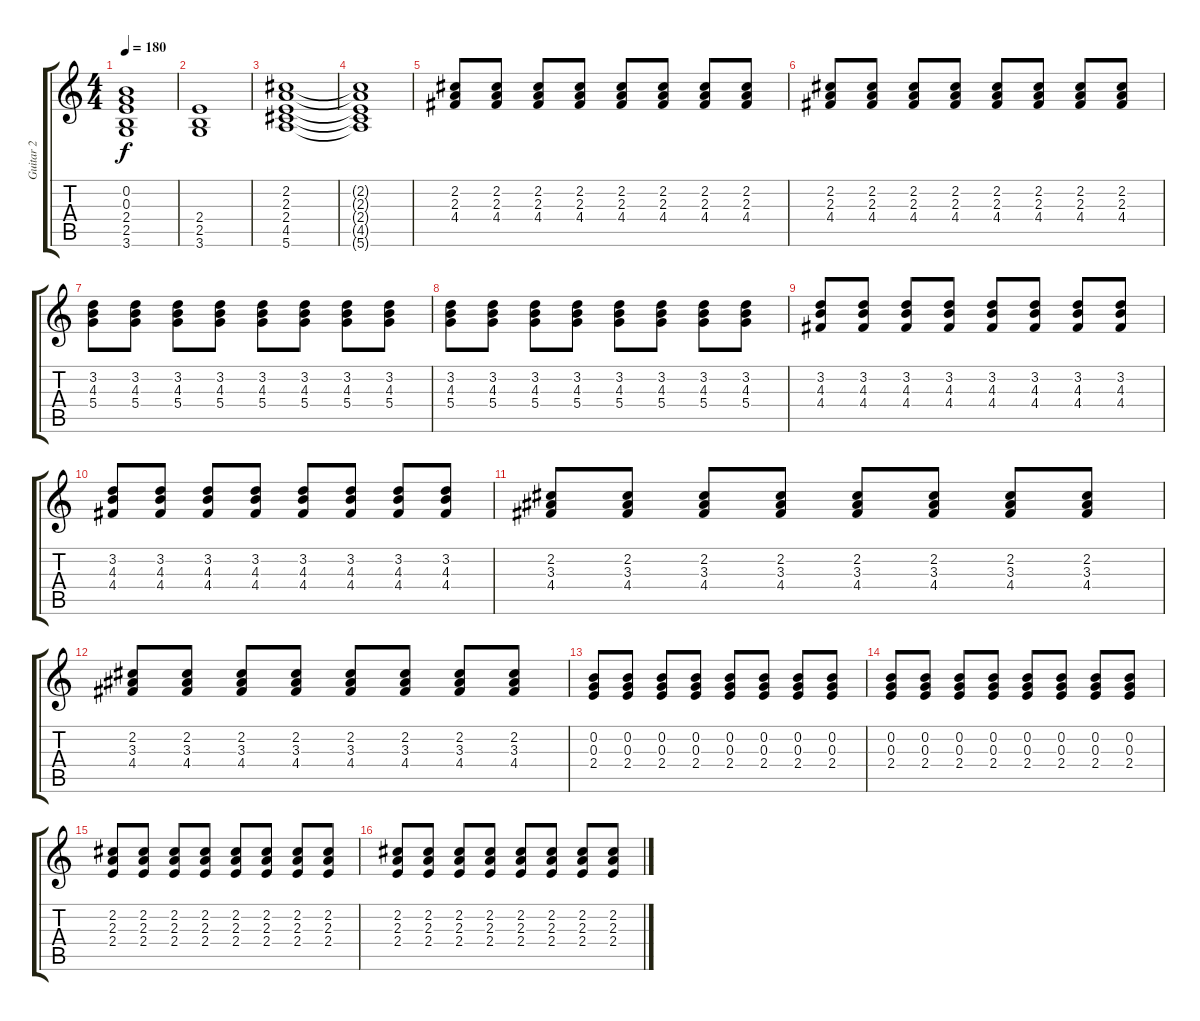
\track ("Guitar 2" "Guitar 2") {instrument distortionguitar}
\staff {score tabs}
\tuning (E4 B3 G3 D3 A2 E2) {hide}
\ts (4 4)
\tempo 180
\clef g2
\ks c
(0.2 0.3 2.4 2.5 3.6).1{dy f} |
(2.4 2.5 3.6).1 |
(2.2 2.3 2.4 4.5 5.6).1 |
(2.2{t} 2.3{t} 2.4{t} 4.5{t} 5.6{t}).1 |
(2.2 2.3 4.4).8 (2.2 2.3 4.4).8 (2.2 2.3 4.4).8 (2.2 2.3 4.4).8 (2.2 2.3 4.4).8 (2.2 2.3 4.4).8 (2.2 2.3 4.4).8 (2.2 2.3 4.4).8 |
(2.2 2.3 4.4).8 (2.2 2.3 4.4).8 (2.2 2.3 4.4).8 (2.2 2.3 4.4).8 (2.2 2.3 4.4).8 (2.2 2.3 4.4).8 (2.2 2.3 4.4).8 (2.2 2.3 4.4).8 |
(3.2 4.3 5.4).8 (3.2 4.3 5.4).8 (3.2 4.3 5.4).8 (3.2 4.3 5.4).8 (3.2 4.3 5.4).8 (3.2 4.3 5.4).8 (3.2 4.3 5.4).8 (3.2 4.3 5.4).8 |
(3.2 4.3 5.4).8 (3.2 4.3 5.4).8 (3.2 4.3 5.4).8 (3.2 4.3 5.4).8 (3.2 4.3 5.4).8 (3.2 4.3 5.4).8 (3.2 4.3 5.4).8 (3.2 4.3 5.4).8 |
(3.2 4.3 4.4).8 (3.2 4.3 4.4).8 (3.2 4.3 4.4).8 (3.2 4.3 4.4).8 (3.2 4.3 4.4).8 (3.2 4.3 4.4).8 (3.2 4.3 4.4).8 (3.2 4.3 4.4).8 |
(3.2 4.3 4.4).8 (3.2 4.3 4.4).8 (3.2 4.3 4.4).8 (3.2 4.3 4.4).8 (3.2 4.3 4.4).8 (3.2 4.3 4.4).8 (3.2 4.3 4.4).8 (3.2 4.3 4.4).8 |
(2.2 3.3 4.4).8 (2.2 3.3 4.4).8 (2.2 3.3 4.4).8 (2.2 3.3 4.4).8 (2.2 3.3 4.4).8 (2.2 3.3 4.4).8 (2.2 3.3 4.4).8 (2.2 3.3 4.4).8 |
(2.2 3.3 4.4).8 (2.2 3.3 4.4).8 (2.2 3.3 4.4).8 (2.2 3.3 4.4).8 (2.2 3.3 4.4).8 (2.2 3.3 4.4).8 (2.2 3.3 4.4).8 (2.2 3.3 4.4).8 |
(0.2 0.3 2.4).8 (0.2 0.3 2.4).8 (0.2 0.3 2.4).8 (0.2 0.3 2.4).8 (0.2 0.3 2.4).8 (0.2 0.3 2.4).8 (0.2 0.3 2.4).8 (0.2 0.3 2.4).8 |
(0.2 0.3 2.4).8 (0.2 0.3 2.4).8 (0.2 0.3 2.4).8 (0.2 0.3 2.4).8 (0.2 0.3 2.4).8 (0.2 0.3 2.4).8 (0.2 0.3 2.4).8 (0.2 0.3 2.4).8 |
(2.2 2.3 2.4).8 (2.2 2.3 2.4).8 (2.2 2.3 2.4).8 (2.2 2.3 2.4).8 (2.2 2.3 2.4).8 (2.2 2.3 2.4).8 (2.2 2.3 2.4).8 (2.2 2.3 2.4).8 |
(2.2 2.3 2.4).8 (2.2 2.3 2.4).8 (2.2 2.3 2.4).8 (2.2 2.3 2.4).8 (2.2 2.3 2.4).8 (2.2 2.3 2.4).8 (2.2 2.3 2.4).8 (2.2 2.3 2.4).8
